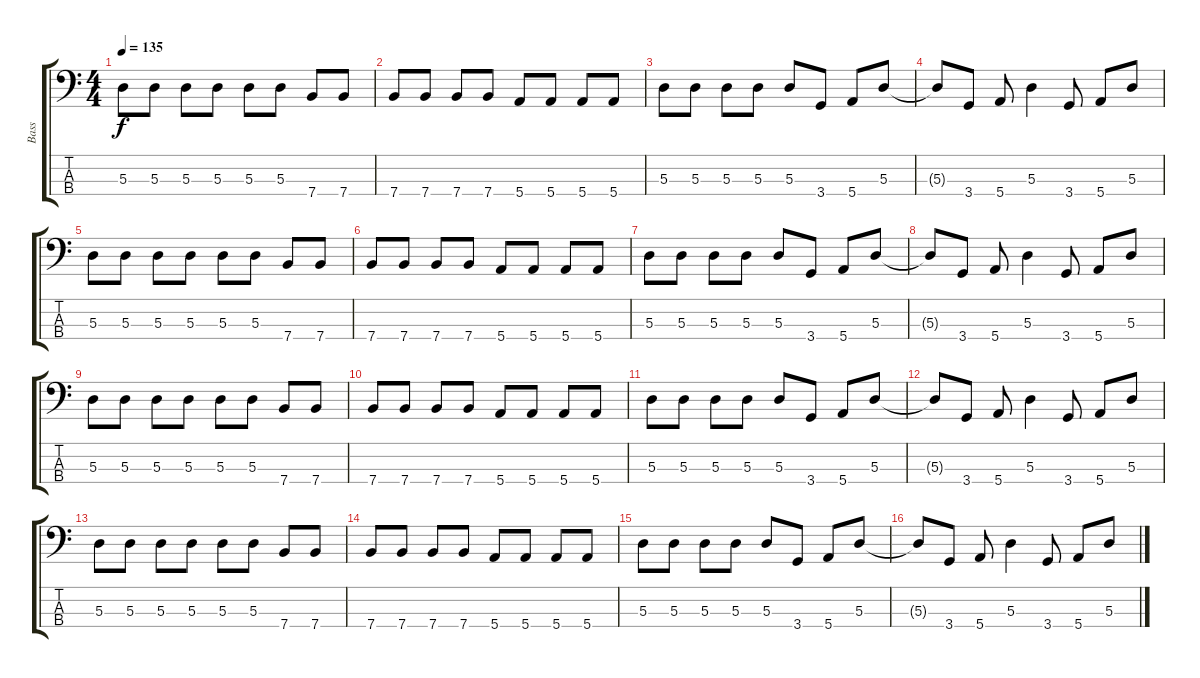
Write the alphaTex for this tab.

\track ("Bass" "Bass") {instrument electricbassfinger}
\staff {score tabs}
\tuning (G2 D2 A1 E1) {hide}
\ts (4 4)
\tempo 135
\clef f4
\ks c
5.3.8{dy f} 5.3.8 5.3.8 5.3.8 5.3.8 5.3.8 7.4.8 7.4.8 |
7.4.8 7.4.8 7.4.8 7.4.8 5.4.8 5.4.8 5.4.8 5.4.8 |
5.3.8 5.3.8 5.3.8 5.3.8 5.3.8 3.4.8 5.4.8 5.3.8 |
5.3{t}.8 3.4.8 5.4.8 5.3.4 3.4.8 5.4.8 5.3.8 |
5.3.8 5.3.8 5.3.8 5.3.8 5.3.8 5.3.8 7.4.8 7.4.8 |
7.4.8 7.4.8 7.4.8 7.4.8 5.4.8 5.4.8 5.4.8 5.4.8 |
5.3.8 5.3.8 5.3.8 5.3.8 5.3.8 3.4.8 5.4.8 5.3.8 |
5.3{t}.8 3.4.8 5.4.8 5.3.4 3.4.8 5.4.8 5.3.8 |
5.3.8 5.3.8 5.3.8 5.3.8 5.3.8 5.3.8 7.4.8 7.4.8 |
7.4.8 7.4.8 7.4.8 7.4.8 5.4.8 5.4.8 5.4.8 5.4.8 |
5.3.8 5.3.8 5.3.8 5.3.8 5.3.8 3.4.8 5.4.8 5.3.8 |
5.3{t}.8 3.4.8 5.4.8 5.3.4 3.4.8 5.4.8 5.3.8 |
5.3.8 5.3.8 5.3.8 5.3.8 5.3.8 5.3.8 7.4.8 7.4.8 |
7.4.8 7.4.8 7.4.8 7.4.8 5.4.8 5.4.8 5.4.8 5.4.8 |
5.3.8 5.3.8 5.3.8 5.3.8 5.3.8 3.4.8 5.4.8 5.3.8 |
5.3{t}.8 3.4.8 5.4.8 5.3.4 3.4.8 5.4.8 5.3.8
